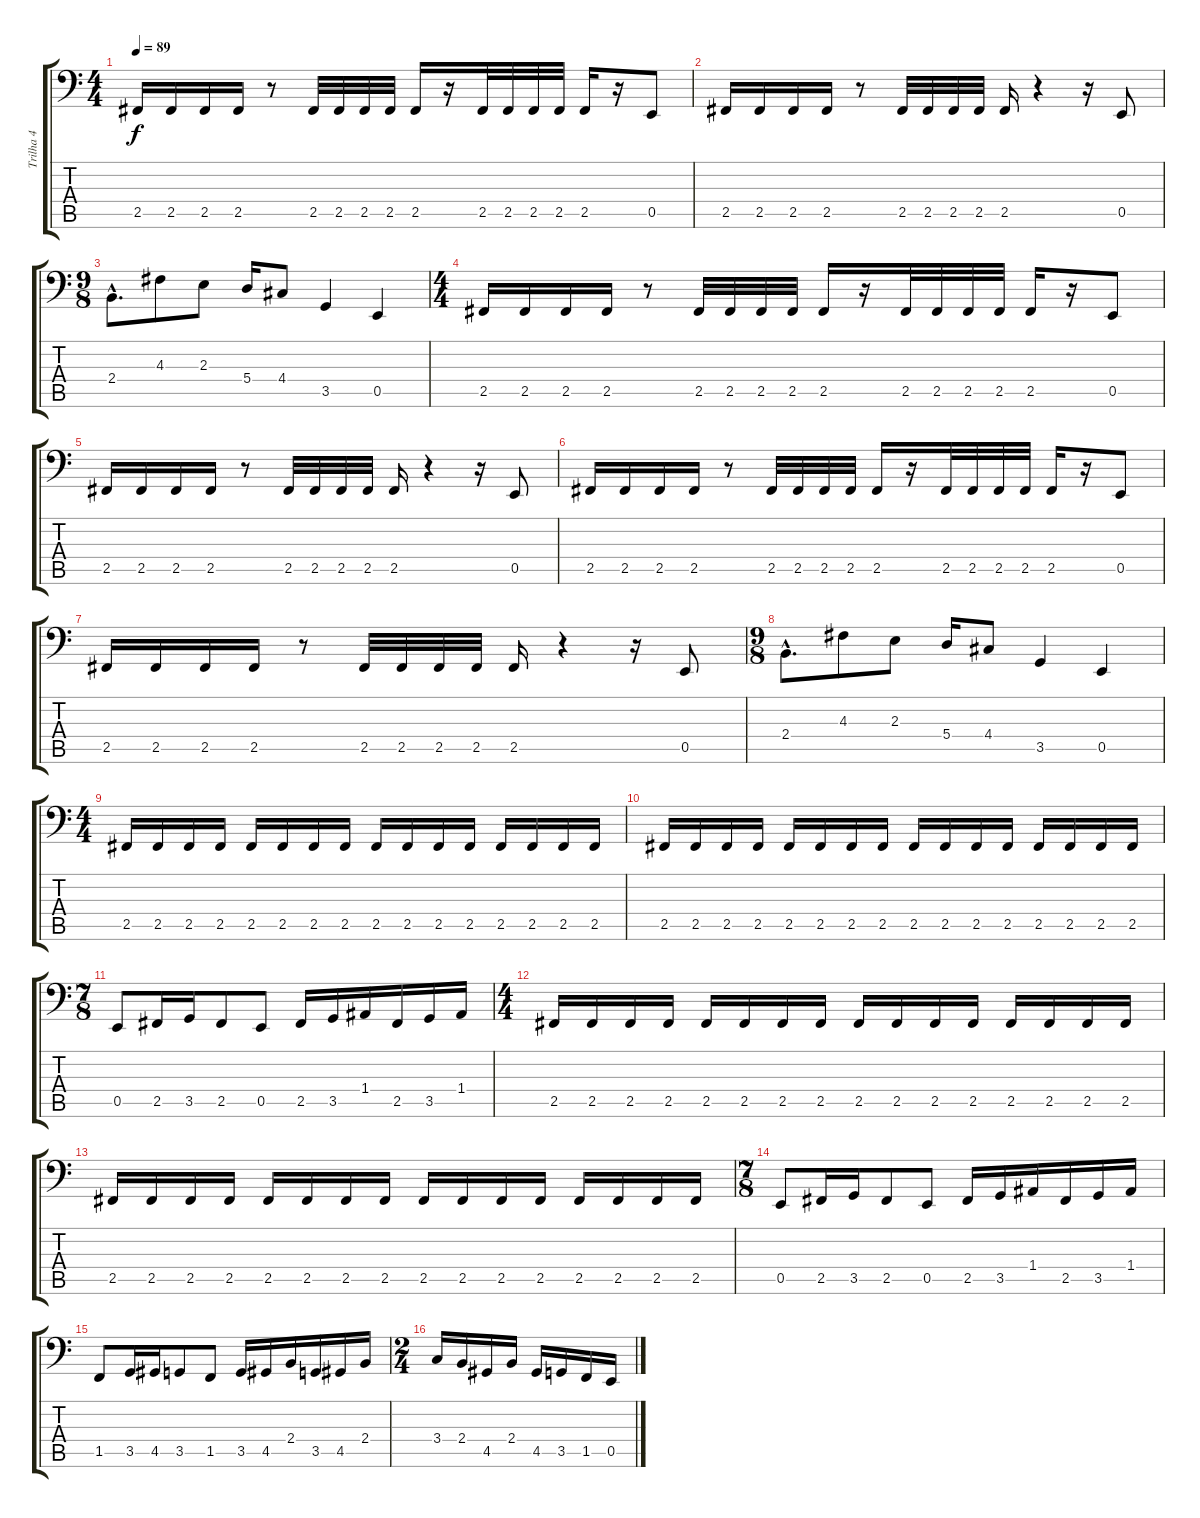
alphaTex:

\track ("Trilha 4" "Trilha 4") {instrument electricbassfinger}
\staff {score tabs}
\tuning (C3 G2 D2 A1 E1 B0) {hide}
\ts (4 4)
\tempo 89
\clef f4
\ks c
2.5.16{dy f} 2.5.16 2.5.16 2.5.16 r.8 2.5.32 2.5.32 2.5.32 2.5.32 2.5.16 r.16 2.5.32 2.5.32 2.5.32 2.5.32 2.5.16 r.16 0.5.8 |
2.5.16 2.5.16 2.5.16 2.5.16 r.8 2.5.32 2.5.32 2.5.32 2.5.32 2.5.16 r.4 r.16 0.5.8 |
\ts (9 8)
2.4{hac}.8{d} 4.3.8 2.3.8 5.4.16 4.4.8 3.5.4 0.5.4 |
\ts (4 4)
2.5.16 2.5.16 2.5.16 2.5.16 r.8 2.5.32 2.5.32 2.5.32 2.5.32 2.5.16 r.16 2.5.32 2.5.32 2.5.32 2.5.32 2.5.16 r.16 0.5.8 |
2.5.16 2.5.16 2.5.16 2.5.16 r.8 2.5.32 2.5.32 2.5.32 2.5.32 2.5.16 r.4 r.16 0.5.8 |
2.5.16 2.5.16 2.5.16 2.5.16 r.8 2.5.32 2.5.32 2.5.32 2.5.32 2.5.16 r.16 2.5.32 2.5.32 2.5.32 2.5.32 2.5.16 r.16 0.5.8 |
2.5.16 2.5.16 2.5.16 2.5.16 r.8 2.5.32 2.5.32 2.5.32 2.5.32 2.5.16 r.4 r.16 0.5.8 |
\ts (9 8)
2.4{hac}.8{d} 4.3.8 2.3.8 5.4.16 4.4.8 3.5.4 0.5.4 |
\ts (4 4)
2.5.16 2.5.16 2.5.16 2.5.16 2.5.16 2.5.16 2.5.16 2.5.16 2.5.16 2.5.16 2.5.16 2.5.16 2.5.16 2.5.16 2.5.16 2.5.16 |
2.5.16 2.5.16 2.5.16 2.5.16 2.5.16 2.5.16 2.5.16 2.5.16 2.5.16 2.5.16 2.5.16 2.5.16 2.5.16 2.5.16 2.5.16 2.5.16 |
\ts (7 8)
0.5.8 2.5.16 3.5.16 2.5.8 0.5.8 2.5.16 3.5.16 1.4.16 2.5.16 3.5.16 1.4.16 |
\ts (4 4)
2.5.16 2.5.16 2.5.16 2.5.16 2.5.16 2.5.16 2.5.16 2.5.16 2.5.16 2.5.16 2.5.16 2.5.16 2.5.16 2.5.16 2.5.16 2.5.16 |
2.5.16 2.5.16 2.5.16 2.5.16 2.5.16 2.5.16 2.5.16 2.5.16 2.5.16 2.5.16 2.5.16 2.5.16 2.5.16 2.5.16 2.5.16 2.5.16 |
\ts (7 8)
0.5.8 2.5.16 3.5.16 2.5.8 0.5.8 2.5.16 3.5.16 1.4.16 2.5.16 3.5.16 1.4.16 |
1.5.8 3.5.16 4.5.16 3.5.8 1.5.8 3.5.16 4.5.16 2.4.16 3.5.16 4.5.16 2.4.16 |
\ts (2 4)
3.4.16 2.4.16 4.5.16 2.4.16 4.5.16 3.5.16 1.5.16 0.5.16
